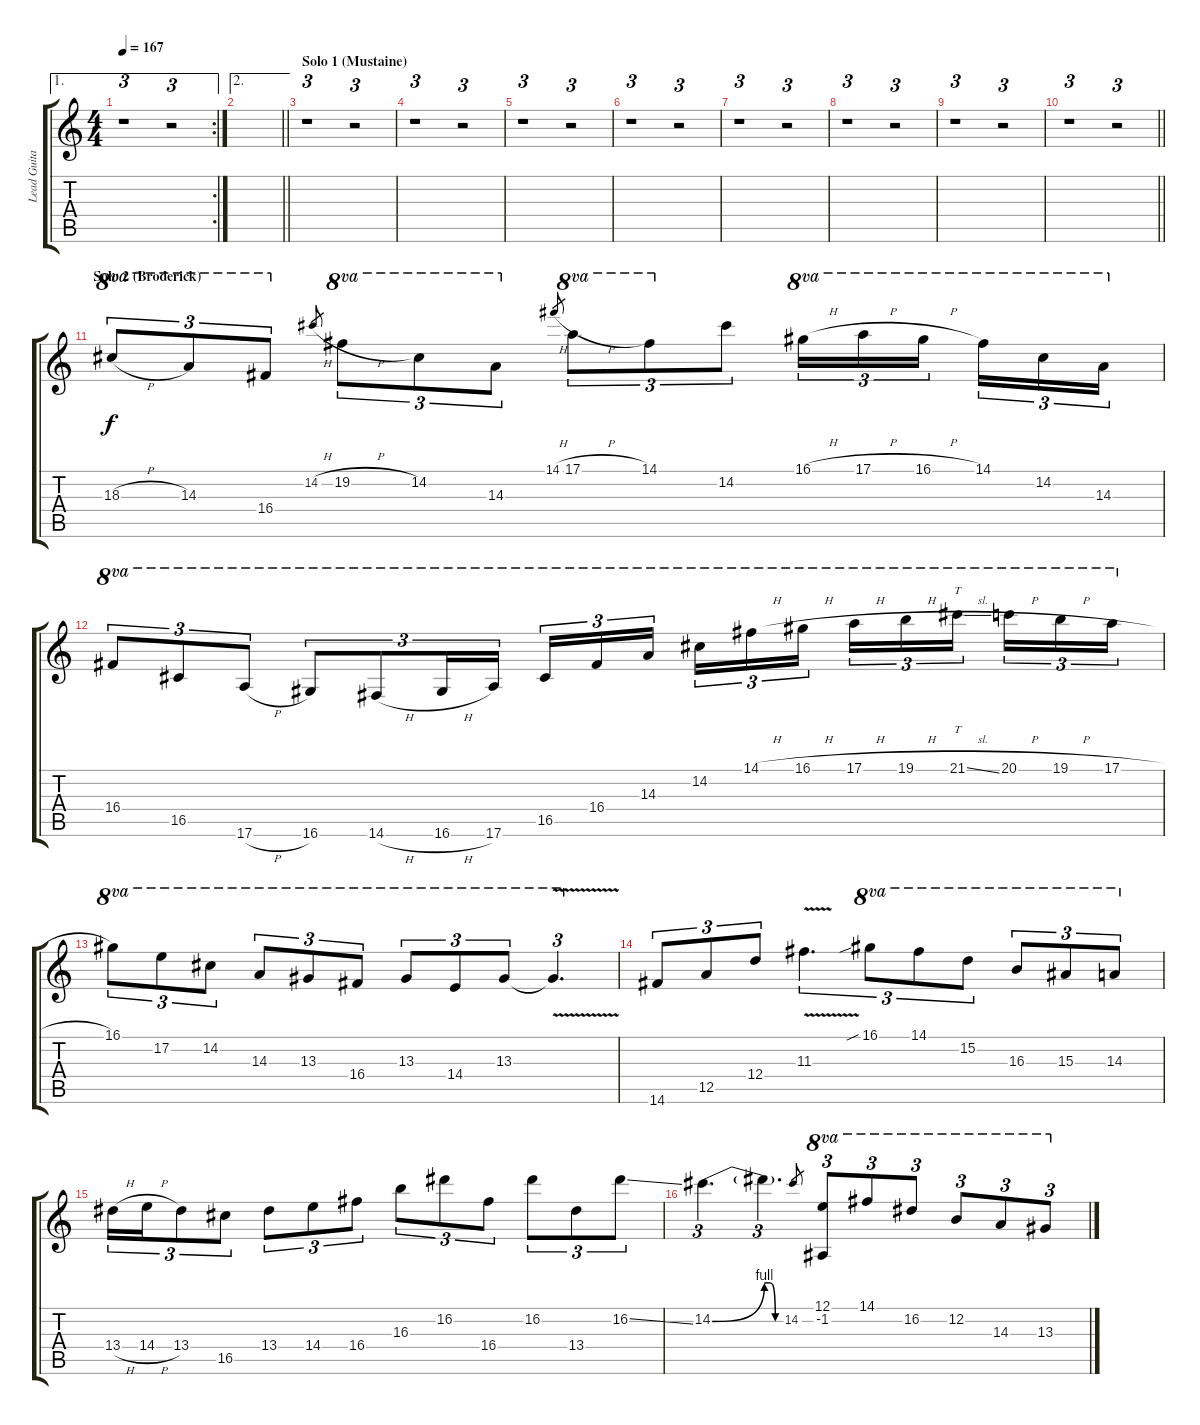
\track ("Lead Guitar 2 (Broderick)" "Lead Guita") {instrument distortionguitar}
\staff {score tabs}
\tuning (E4 B3 G3 D3 A2 E2) {hide}
\ae 1
\rc 2
\ts (4 4)
\tempo 167
\clef g2
\ks c
r.1{tu (3 2) dy f} r.2{tu (3 2)} |
\ae 2
\barLineRight lightlight
|
\section ("" "Solo 1 (Mustaine)")
r.1{tu (3 2)} r.2{tu (3 2)} |
r.1{tu (3 2)} r.2{tu (3 2)} |
r.1{tu (3 2)} r.2{tu (3 2)} |
r.1{tu (3 2)} r.2{tu (3 2)} |
r.1{tu (3 2)} r.2{tu (3 2)} |
r.1{tu (3 2)} r.2{tu (3 2)} |
r.1{tu (3 2)} r.2{tu (3 2)} |
\barLineRight lightlight
r.1{tu (3 2)} r.2{tu (3 2)} |
\section ("" "Solo 2 (Broderick)")
18.3{h}.8{tu (3 2) ot 8va} 14.3.8{tu (3 2) ot 8va} 16.4.8{tu (3 2) ot 8va} 14.2{h}.8{gr} 19.2{h}.8{tu (3 2) ot 8va} 14.2.8{tu (3 2) ot 8va} 14.3.8{tu (3 2) ot 8va} 14.1{h}.8{gr} 17.1{h}.8{tu (3 2) ot 8va} 14.1.8{tu (3 2) ot 8va} 14.2.8{tu (3 2)} 16.1{h}.16{tu (3 2) ot 8va} 17.1{h}.16{tu (3 2) ot 8va} 16.1{h}.16{tu (3 2) ot 8va beam splitsecondary} 14.1.16{tu (3 2) ot 8va} 14.2.16{tu (3 2) ot 8va} 14.3.16{tu (3 2) ot 8va} |
16.4.8{tu (3 2) ot 8va} 16.5.8{tu (3 2) ot 8va} 17.6{h}.8{tu (3 2) ot 8va} 16.6.8{tu (3 2) ot 8va} 14.6{h}.8{tu (3 2) ot 8va} 16.6{h}.16{tu (3 2) ot 8va} 17.6.16{tu (3 2) ot 8va} 16.5.16{tu (3 2) ot 8va} 16.4.16{tu (3 2) ot 8va} 14.3.16{tu (3 2) ot 8va beam splitsecondary} 14.2.16{tu (3 2) ot 8va} 14.1{h}.16{tu (3 2) ot 8va} 16.1{h}.16{tu (3 2) ot 8va} 17.1{h}.16{tu (3 2) ot 8va} 19.1{h}.16{tu (3 2) ot 8va} 21.1{sl}.16{tt tu (3 2) ot 8va beam splitsecondary} 20.1{h}.16{tu (3 2) ot 8va} 19.1{h}.16{tu (3 2) ot 8va} 17.1{h}.16{tu (3 2) ot 8va} |
16.1.8{tu (3 2) ot 8va} 17.2.8{tu (3 2) ot 8va} 14.2.8{tu (3 2) ot 8va} 14.3.8{tu (3 2) ot 8va} 13.3.8{tu (3 2) ot 8va} 16.4.8{tu (3 2) ot 8va} 13.3.8{tu (3 2) ot 8va} 14.4.8{tu (3 2) ot 8va} 13.3.8{tu (3 2) ot 8va} 13.3{v t}.4{d tu (3 2) ot 8va} |
14.6.8{tu (3 2)} 12.5.8{tu (3 2)} 12.4.8{tu (3 2)} 11.3{v}.4{d tu (3 2)} 16.1{sib}.8{tu (3 2) ot 8va} 14.1.8{tu (3 2) ot 8va} 15.2.8{tu (3 2) ot 8va} 16.3.8{tu (3 2) ot 8va} 15.3.8{tu (3 2) ot 8va} 14.3.8{tu (3 2) ot 8va} |
13.4{h}.16{tu (3 2)} 14.4{h}.16{tu (3 2)} 13.4.8{tu (3 2)} 16.5.8{tu (3 2)} 13.4.8{tu (3 2)} 14.4.8{tu (3 2)} 16.4.8{tu (3 2)} 16.3.8{tu (3 2)} 16.2.8{tu (3 2)} 16.4.8{tu (3 2)} 16.2.8{tu (3 2)} 13.4.8{tu (3 2)} 16.2{ss}.8{tu (3 2)} |
14.2{be (bend 0 0 60 4)}.4{d tu (3 2)} 14.2{be (custom 0 4 20 4 40 0 60 0) t}.4{d tu (3 2)} 14.2.8{gr} (12.1 -1.2).8{tu (3 2) ot 8va} 14.1.8{tu (3 2) ot 8va} 16.2.8{tu (3 2) ot 8va} 12.2.8{tu (3 2) ot 8va} 14.3.8{tu (3 2) ot 8va} 13.3.8{tu (3 2) ot 8va}
